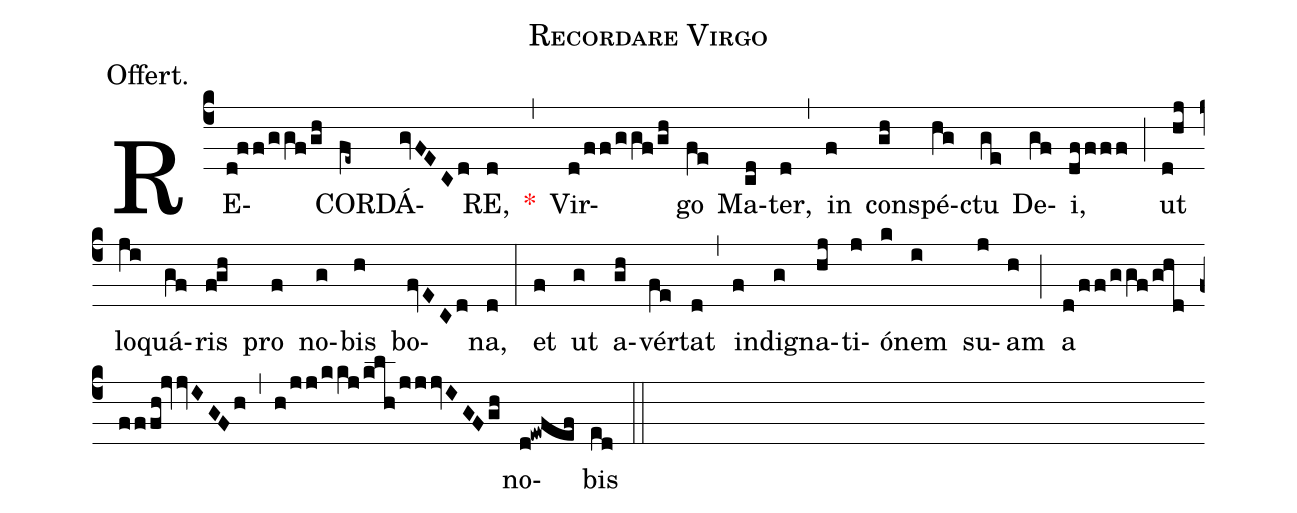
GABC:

name:Recordare Virgo;
annotation:Offert.;
mode:I.;
office-part:Offertory;
%%
(c4) RE(d!ff/ggf/gh)COR(fe~)DÁ(gvFECd)RE,(d) <v>\red{*}</v>(,) Vir(d/ff/ggf/gh)go(fe) Ma(cd)ter,(d) (,) in(f) con(gh)spé(hg)ctu(ge) De(gf)i,(dffff) (;) ut(d!hj) lo(ji)quá(gf)ris(f!gh) pro(f) no(g)bis(h) bo(fvECd)na,(d) (:) et(f) ut(g) a(gh)vér(fe)tat(d) (,) in(f)di(g)gna(hj)ti(j)ó(k)nem(i) su(j)am(h) (;) a(d/ff/ggf/ghd/fffh!jvvIGFh) (,) (h/jj/kkj/klh/jjjvIGFgh) no(d!ewfef)bis(ed) (::)
